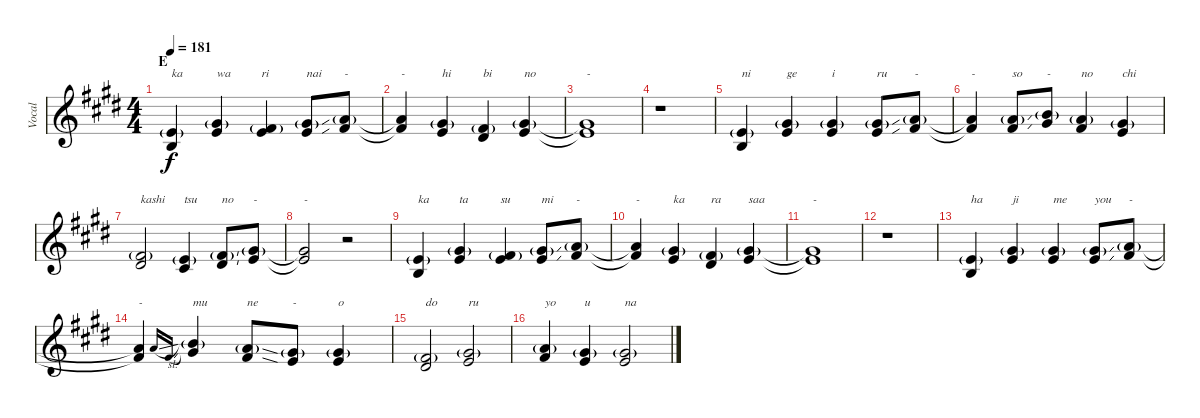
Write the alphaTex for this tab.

\track ("Vocal" "Vocal") {instrument clarinet}
\staff {score}
\tuning (E4 B3 G3 D3 A2 E2) {hide}
\ts (4 4)
\section ("" "E")
\tempo 181
\clef g2
\ks e
(0.1{g} 0.2).4{txt "ka" dy f} (4.1{g} 5.2).4{txt "wa"} (2.1{g} 5.2).4{txt "ri"} (4.1{ss g} 5.2{ss}).8{txt "nai"} (5.1{g} 7.2).8{txt "-"} |
(5.1{t} 7.2{t}).4{txt "-"} (4.1{g} 5.2).4{txt "hi"} (2.1{g} 4.2).4{txt "bi"} (4.1{g} 5.2).4{txt "no"} |
(4.1{t} 5.2{t}).1{txt "-"} |
r.1 |
(0.1{g} 0.2).4{txt "ni"} (4.1{g} 5.2).4{txt "ge"} (4.1{g} 5.2).4{txt "i"} (4.1{ss g} 5.2{ss}).8{txt "ru"} (5.1{g} 7.2).8{txt "-"} |
(5.1{t} 7.2{t}).4{txt "-"} (5.1{ss g} 7.2{ss}).8{txt "so"} (7.1{g} 9.2).8{txt "-"} (5.1{g} 7.2).4{txt "no"} (4.1{g} 5.2).4{txt "chi"} |
(2.1{g} 4.2).2{txt "kashi"} (0.1{g} 2.2).4{txt "tsu"} (2.1{ss g} 4.2{ss}).8{txt "no"} (4.1{g} 5.2).8{txt "-"} |
(4.1{t} 5.2{t}).2{txt "-"} r.2 |
(0.1{g} 0.2).4{txt "ka"} (4.1{g} 5.2).4{txt "ta"} (2.1{g} 5.2).4{txt "su"} (4.1{ss g} 5.2{ss}).8{txt "mi"} (5.1{g} 7.2).8{txt "-"} |
(5.1{t} 7.2{t}).4{txt "-"} (4.1{g} 5.2).4{txt "ka"} (2.1{g} 4.2).4{txt "ra"} (4.1{g} 5.2).4{txt "saa"} |
(4.1{t} 5.2{t}).1{txt "-"} |
r.1 |
(0.1{g} 0.2).4{txt "ha"} (4.1{g} 5.2).4{txt "ji"} (4.1{g} 5.2).4{txt "me"} (4.1{ss g} 5.2{ss}).8{txt "you"} (5.1{g} 7.2).8{txt "-"} |
(5.1{t} 7.2{t}).4{txt "-"} 5.1{sl}.16{gr onbeat} 7.2{sl}.16{gr onbeat} (7.1{g} 9.2).4{txt "mu"} (5.1{ss g} 7.2{ss}).8{txt "ne"} (4.1{g} 5.2).8{txt "-"} (4.1{g} 5.2).4{txt "o"} |
(2.1{g} 4.2).2{txt "do"} (4.1{g} 5.2).2{txt "ru"} |
(5.1{g} 7.2).4{txt "yo"} (4.1{g} 5.2).4{txt "u"} (4.1{g} 5.2).2{txt "na"}
